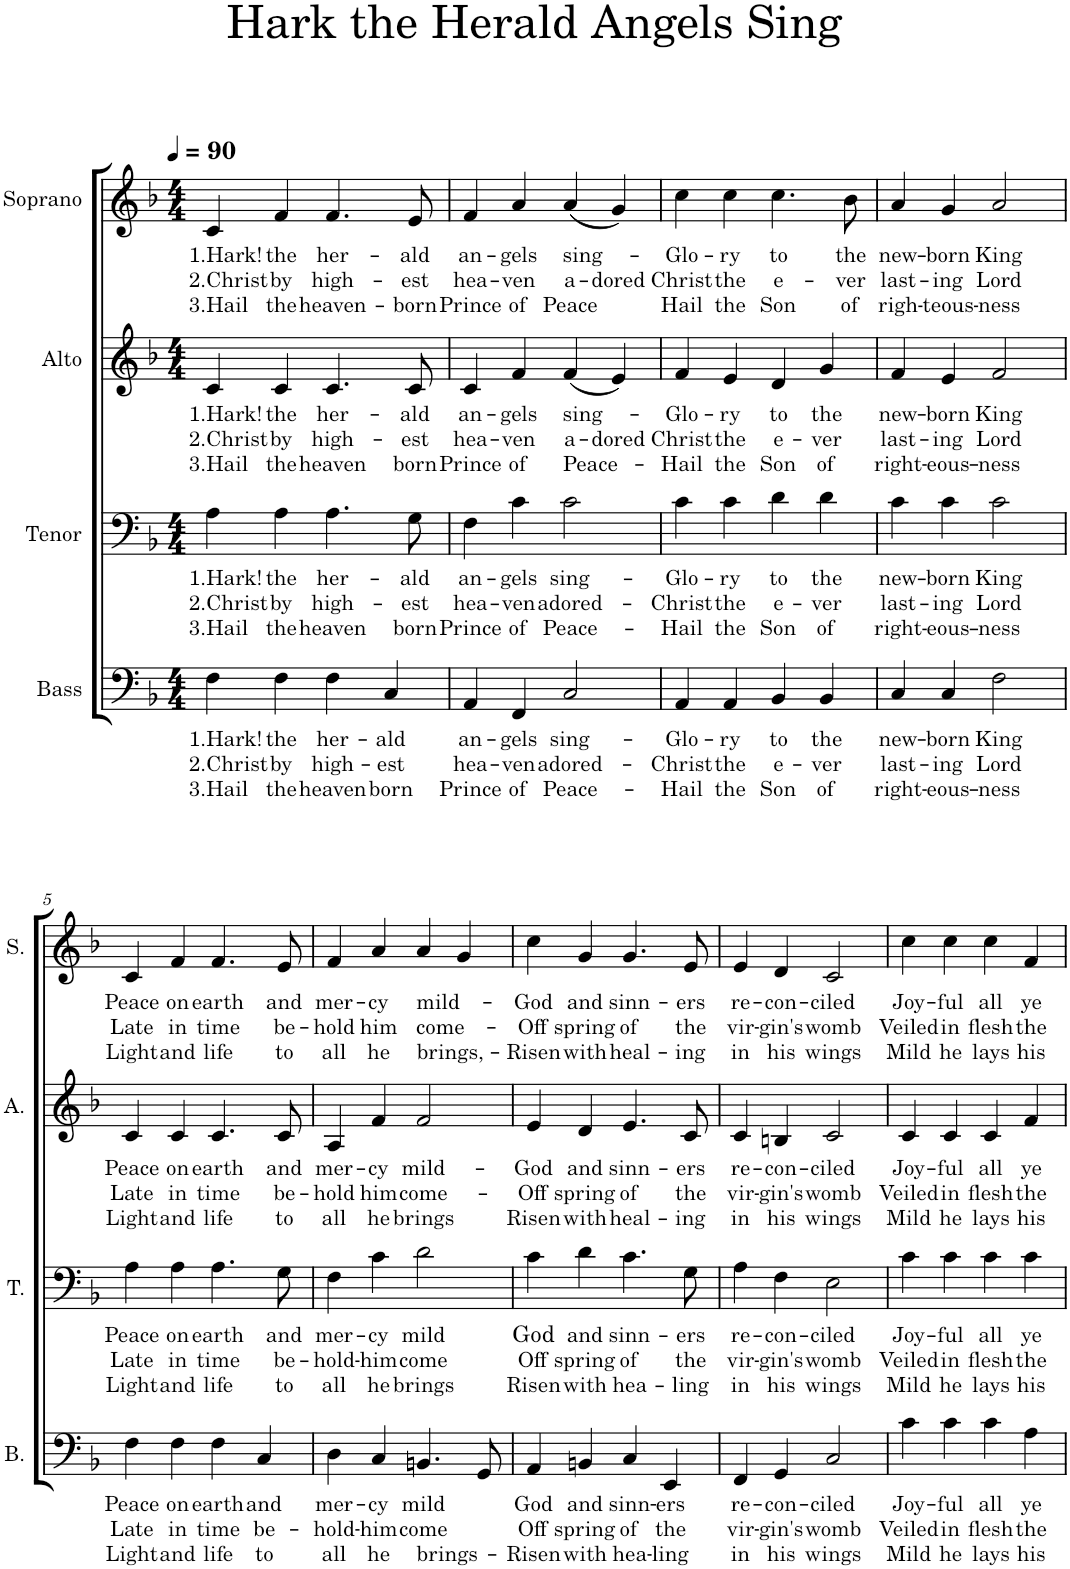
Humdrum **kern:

**kern	**text	**text	**text	**kern	**text	**text	**text	**kern	**text	**text	**text	**kern	**text	**text	**text
*part4	*part4	*part4	*part4	*part3	*part3	*part3	*part3	*part2	*part2	*part2	*part2	*part1	*part1	*part1	*part1
*staff4	*staff4	*staff4	*staff4	*staff3	*staff3	*staff3	*staff3	*staff2	*staff2	*staff2	*staff2	*staff1	*staff1	*staff1	*staff1
*I"Bass	*	*	*	*I"Tenor	*	*	*	*I"Alto	*	*	*	*I"Soprano	*	*	*
*I'B.	*	*	*	*I'T.	*	*	*	*I'A.	*	*	*	*I'S.	*	*	*
*clefF4	*	*	*	*clefF4	*	*	*	*clefG2	*	*	*	*clefG2	*	*	*
*k[b-]	*	*	*	*k[b-]	*	*	*	*k[b-]	*	*	*	*k[b-]	*	*	*
*M4/4	*	*	*	*M4/4	*	*	*	*M4/4	*	*	*	*M4/4	*	*	*
*MM90	*	*	*	*MM90	*	*	*	*MM90	*	*	*	*MM90	*	*	*
=1	=1	=1	=1	=1	=1	=1	=1	=1	=1	=1	=1	=1	=1	=1	=1
!	!LO:LY:b	!LO:LY:b	!LO:LY:b	!	!LO:LY:b	!LO:LY:b	!LO:LY:b	!	!LO:LY:b	!LO:LY:b	!LO:LY:b	!	!LO:LY:b	!LO:LY:b	!LO:LY:b
4F\	1.Hark!	2.Christ	3.Hail	4A\	1.Hark!	2.Christ	3.Hail	4c/	1.Hark!	2.Christ	3.Hail	4c/	1.Hark!	2.Christ	3.Hail
!	!LO:LY:b	!LO:LY:b	!LO:LY:b	!	!LO:LY:b	!LO:LY:b	!LO:LY:b	!	!LO:LY:b	!LO:LY:b	!LO:LY:b	!	!LO:LY:b	!LO:LY:b	!LO:LY:b
4F\	the	by	the	4A\	the	by	the	4c/	the	by	the	4f/	the	by	the
!	!LO:LY:b	!LO:LY:b	!LO:LY:b	!	!LO:LY:b	!LO:LY:b	!LO:LY:b	!	!LO:LY:b	!LO:LY:b	!LO:LY:b	!	!LO:LY:b	!LO:LY:b	!LO:LY:b
4F\	her-	high-	heaven	4.A\	her-	high-	heaven	4.c/	her-	high-	heaven	4.f/	her-	high-	heaven-
!	!LO:LY:b	!LO:LY:b	!LO:LY:b	!	!	!	!	!	!	!	!	!	!	!	!
4C/	-ald	-est	born	.	.	.	.	.	.	.	.	.	.	.	.
!	!	!	!	!	!LO:LY:b	!LO:LY:b	!LO:LY:b	!	!LO:LY:b	!LO:LY:b	!LO:LY:b	!	!LO:LY:b	!LO:LY:b	!LO:LY:b
.	.	.	.	8G\	-ald	-est	born	8c/	-ald	-est	born	8e/	-ald	-est	-born
=2	=2	=2	=2	=2	=2	=2	=2	=2	=2	=2	=2	=2	=2	=2	=2
!	!LO:LY:b	!LO:LY:b	!LO:LY:b	!	!LO:LY:b	!LO:LY:b	!LO:LY:b	!	!LO:LY:b	!LO:LY:b	!LO:LY:b	!	!LO:LY:b	!LO:LY:b	!LO:LY:b
4AA/	an-	hea-	Prince	4F\	an-	hea-	Prince	4c/	an-	hea-	Prince	4f/	an-	hea-	Prince
!	!LO:LY:b	!LO:LY:b	!LO:LY:b	!	!LO:LY:b	!LO:LY:b	!LO:LY:b	!	!LO:LY:b	!LO:LY:b	!LO:LY:b	!	!LO:LY:b	!LO:LY:b	!LO:LY:b
4FF/	-gels	-ven	of	4c\	-gels	-ven	of	4f/	-gels	-ven	of	4a/	-gels	-ven	of
!	!LO:LY:b	!LO:LY:b	!LO:LY:b	!	!LO:LY:b	!LO:LY:b	!LO:LY:b	!	!LO:LY:b	!LO:LY:b	!LO:LY:b	!	!LO:LY:b	!LO:LY:b	!LO:LY:b
2C/	sing-	adored-	Peace-	2c\	sing-	adored-	Peace-	(4f/	sing-	a-	Peace-	(4a/	sing-	a-	Peace
!	!	!	!	!	!	!	!	!	!	!LO:LY:b	!	!	!	!LO:LY:b	!
.	.	.	.	.	.	.	.	4e/)	.	-dored	.	4g/)	.	-dored	.
=3	=3	=3	=3	=3	=3	=3	=3	=3	=3	=3	=3	=3	=3	=3	=3
!	!LO:LY:b	!LO:LY:b	!LO:LY:b	!	!LO:LY:b	!LO:LY:b	!LO:LY:b	!	!LO:LY:b	!LO:LY:b	!LO:LY:b	!	!LO:LY:b	!LO:LY:b	!LO:LY:b
4AA/	Glo-	-Christ	Hail	4c\	Glo-	-Christ	Hail	4f/	Glo-	Christ	-Hail	4cc\	Glo-	Christ	Hail
!	!LO:LY:b	!LO:LY:b	!LO:LY:b	!	!LO:LY:b	!LO:LY:b	!LO:LY:b	!	!LO:LY:b	!LO:LY:b	!LO:LY:b	!	!LO:LY:b	!LO:LY:b	!LO:LY:b
4AA/	-ry	the	the	4c\	-ry	the	the	4e/	-ry	the	the	4cc\	-ry	the	the
!	!LO:LY:b	!LO:LY:b	!LO:LY:b	!	!LO:LY:b	!LO:LY:b	!LO:LY:b	!	!LO:LY:b	!LO:LY:b	!LO:LY:b	!	!LO:LY:b	!LO:LY:b	!LO:LY:b
4BB-/	to	e-	Son	4d\	to	e-	Son	4d/	to	e-	Son	4.cc\	to	e-	Son
!	!LO:LY:b	!LO:LY:b	!LO:LY:b	!	!LO:LY:b	!LO:LY:b	!LO:LY:b	!	!LO:LY:b	!LO:LY:b	!LO:LY:b	!	!	!	!
4BB-/	the	-ver	of	4d\	the	-ver	of	4g/	the	-ver	of	.	.	.	.
!	!	!	!	!	!	!	!	!	!	!	!	!	!LO:LY:b	!LO:LY:b	!LO:LY:b
.	.	.	.	.	.	.	.	.	.	.	.	8b-\	the	-ver	of
=4	=4	=4	=4	=4	=4	=4	=4	=4	=4	=4	=4	=4	=4	=4	=4
!	!LO:LY:b	!LO:LY:b	!LO:LY:b	!	!LO:LY:b	!LO:LY:b	!LO:LY:b	!	!LO:LY:b	!LO:LY:b	!LO:LY:b	!	!LO:LY:b	!LO:LY:b	!LO:LY:b
4C/	new-	last-	right-	4c\	new-	last-	right-	4f/	new-	last-	right-	4a/	new-	last-	righ-
!	!LO:LY:b	!LO:LY:b	!LO:LY:b	!	!LO:LY:b	!LO:LY:b	!LO:LY:b	!	!LO:LY:b	!LO:LY:b	!LO:LY:b	!	!LO:LY:b	!LO:LY:b	!LO:LY:b
4C/	-born	-ing	-eous-	4c\	-born	-ing	-eous-	4e/	born	-ing	-eous-	4g/	born	-ing	-teous-
!	!LO:LY:b	!LO:LY:b	!LO:LY:b	!	!LO:LY:b	!LO:LY:b	!LO:LY:b	!	!LO:LY:b	!LO:LY:b	!LO:LY:b	!	!LO:LY:b	!LO:LY:b	!LO:LY:b
2F\	King	Lord	-ness	2c\	King	Lord	-ness	2f/	King	Lord	-ness	2a/	King	Lord	-ness
!!LO:LB:g=z
=5	=5	=5	=5	=5	=5	=5	=5	=5	=5	=5	=5	=5	=5	=5	=5
!	!LO:LY:b	!LO:LY:b	!LO:LY:b	!	!LO:LY:b	!LO:LY:b	!LO:LY:b	!	!LO:LY:b	!LO:LY:b	!LO:LY:b	!	!LO:LY:b	!LO:LY:b	!LO:LY:b
4F\	Peace	Late	Light	4A\	Peace	Late	Light	4c/	Peace	Late	Light	4c/	Peace	Late	Light
!	!LO:LY:b	!LO:LY:b	!LO:LY:b	!	!LO:LY:b	!LO:LY:b	!LO:LY:b	!	!LO:LY:b	!LO:LY:b	!LO:LY:b	!	!LO:LY:b	!LO:LY:b	!LO:LY:b
4F\	on	in	and	4A\	on	in	and	4c/	on	in	and	4f/	on	in	and
!	!LO:LY:b	!LO:LY:b	!LO:LY:b	!	!LO:LY:b	!LO:LY:b	!LO:LY:b	!	!LO:LY:b	!LO:LY:b	!LO:LY:b	!	!LO:LY:b	!LO:LY:b	!LO:LY:b
4F\	earth	time	life	4.A\	earth	time	life	4.c/	earth	time	life	4.f/	earth	time	life
!	!LO:LY:b	!LO:LY:b	!LO:LY:b	!	!	!	!	!	!	!	!	!	!	!	!
4C/	and	be-	to	.	.	.	.	.	.	.	.	.	.	.	.
!	!	!	!	!	!LO:LY:b	!LO:LY:b	!LO:LY:b	!	!LO:LY:b	!LO:LY:b	!LO:LY:b	!	!LO:LY:b	!LO:LY:b	!LO:LY:b
.	.	.	.	8G\	and	be-	to	8c/	and	be-	to	8e/	and	be-	to
=6	=6	=6	=6	=6	=6	=6	=6	=6	=6	=6	=6	=6	=6	=6	=6
!	!LO:LY:b	!LO:LY:b	!LO:LY:b	!	!LO:LY:b	!LO:LY:b	!LO:LY:b	!	!LO:LY:b	!LO:LY:b	!LO:LY:b	!	!LO:LY:b	!LO:LY:b	!LO:LY:b
4D\	mer-	-hold-	all	4F\	mer-	-hold-	all	4A/	mer-	-hold	all	4f/	mer-	-hold	all
!	!LO:LY:b	!LO:LY:b	!LO:LY:b	!	!LO:LY:b	!LO:LY:b	!LO:LY:b	!	!LO:LY:b	!LO:LY:b	!LO:LY:b	!	!LO:LY:b	!LO:LY:b	!LO:LY:b
4C/	-cy	-him	he	4c\	-cy	-him	he	4f/	-cy	him	he	4a/	-cy	him	he
!	!LO:LY:b	!LO:LY:b	!LO:LY:b	!	!LO:LY:b	!LO:LY:b	!LO:LY:b	!	!LO:LY:b	!LO:LY:b	!LO:LY:b	!	!LO:LY:b	!LO:LY:b	!LO:LY:b
4.BBn/	mild	come	brings-	2d\	mild	come	brings	2f/	mild-	come-	brings	4a/	mild-	come-	brings,-
.	.	.	.	.	.	.	.	.	.	.	.	4g/	.	.	.
8GG/	.	.	.	.	.	.	.	.	.	.	.	.	.	.	.
=7	=7	=7	=7	=7	=7	=7	=7	=7	=7	=7	=7	=7	=7	=7	=7
!	!LO:LY:b	!LO:LY:b	!LO:LY:b	!	!LO:LY:b	!LO:LY:b	!LO:LY:b	!	!LO:LY:b	!LO:LY:b	!LO:LY:b	!	!LO:LY:b	!LO:LY:b	!LO:LY:b
4AA/	God	Off	-Risen	4c\	God	Off	Risen	4e/	God	Off	Risen	4cc\	-God	Off	-Risen
!	!LO:LY:b	!LO:LY:b	!LO:LY:b	!	!LO:LY:b	!LO:LY:b	!LO:LY:b	!	!LO:LY:b	!LO:LY:b	!LO:LY:b	!	!LO:LY:b	!LO:LY:b	!LO:LY:b
4BBn/	and	spring	with	4d\	and	spring	with	4d/	and	spring	with	4g/	and	spring	with
!	!LO:LY:b	!LO:LY:b	!LO:LY:b	!	!LO:LY:b	!LO:LY:b	!LO:LY:b	!	!LO:LY:b	!LO:LY:b	!LO:LY:b	!	!LO:LY:b	!LO:LY:b	!LO:LY:b
4C/	sinn-	of	hea-	4.c\	sinn-	of	hea-	4.e/	sinn-	of	heal-	4.g/	sinn-	of	heal-
!	!LO:LY:b	!LO:LY:b	!LO:LY:b	!	!	!	!	!	!	!	!	!	!	!	!
4EE/	-ers	the	-ling	.	.	.	.	.	.	.	.	.	.	.	.
!	!	!	!	!	!LO:LY:b	!LO:LY:b	!LO:LY:b	!	!LO:LY:b	!LO:LY:b	!LO:LY:b	!	!LO:LY:b	!LO:LY:b	!LO:LY:b
.	.	.	.	8G\	-ers	the	-ling	8c/	-ers	the	-ing	8e/	-ers	the	-ing
=8	=8	=8	=8	=8	=8	=8	=8	=8	=8	=8	=8	=8	=8	=8	=8
!	!LO:LY:b	!LO:LY:b	!LO:LY:b	!	!LO:LY:b	!LO:LY:b	!LO:LY:b	!	!LO:LY:b	!LO:LY:b	!LO:LY:b	!	!LO:LY:b	!LO:LY:b	!LO:LY:b
4FF/	re-	vir-	in	4A\	re-	vir-	in	4c/	re-	vir-	in	4e/	re-	vir-	in
!	!LO:LY:b	!LO:LY:b	!LO:LY:b	!	!LO:LY:b	!LO:LY:b	!LO:LY:b	!	!LO:LY:b	!LO:LY:b	!LO:LY:b	!	!LO:LY:b	!LO:LY:b	!LO:LY:b
4GG/	-con-	-gin's	his	4F\	-con-	-gin's	his	4Bn/	-con-	-gin's	his	4d/	-con-	-gin's	his
!	!LO:LY:b	!LO:LY:b	!LO:LY:b	!	!LO:LY:b	!LO:LY:b	!LO:LY:b	!	!LO:LY:b	!LO:LY:b	!LO:LY:b	!	!LO:LY:b	!LO:LY:b	!LO:LY:b
2C/	-ciled	womb	wings	2E\	-ciled	womb	wings	2c/	-ciled	womb	wings	2c/	-ciled	womb	wings
=9	=9	=9	=9	=9	=9	=9	=9	=9	=9	=9	=9	=9	=9	=9	=9
!	!LO:LY:b	!LO:LY:b	!LO:LY:b	!	!LO:LY:b	!LO:LY:b	!LO:LY:b	!	!LO:LY:b	!LO:LY:b	!LO:LY:b	!	!LO:LY:b	!LO:LY:b	!LO:LY:b
4c\	Joy-	Veiled	Mild	4c\	Joy-	Veiled	Mild	4c/	Joy-	Veiled	Mild	4cc\	Joy-	Veiled	Mild
!	!LO:LY:b	!LO:LY:b	!LO:LY:b	!	!LO:LY:b	!LO:LY:b	!LO:LY:b	!	!LO:LY:b	!LO:LY:b	!LO:LY:b	!	!LO:LY:b	!LO:LY:b	!LO:LY:b
4c\	-ful	in	he	4c\	-ful	in	he	4c/	-ful	in	he	4cc\	-ful	in	he
!	!LO:LY:b	!LO:LY:b	!LO:LY:b	!	!LO:LY:b	!LO:LY:b	!LO:LY:b	!	!LO:LY:b	!LO:LY:b	!LO:LY:b	!	!LO:LY:b	!LO:LY:b	!LO:LY:b
4c\	all	flesh	lays	4c\	all	flesh	lays	4c/	all	flesh	lays	4cc\	all	flesh	lays
!	!LO:LY:b	!LO:LY:b	!LO:LY:b	!	!LO:LY:b	!LO:LY:b	!LO:LY:b	!	!LO:LY:b	!LO:LY:b	!LO:LY:b	!	!LO:LY:b	!LO:LY:b	!LO:LY:b
4A\	ye	the	his	4c\	ye	the	his	4f/	ye	the	his	4f/	ye	the	his
=	=	=	=	=	=	=	=	=	=	=	=	=	=	=	=
*-	*-	*-	*-	*-	*-	*-	*-	*-	*-	*-	*-	*-	*-	*-	*-
